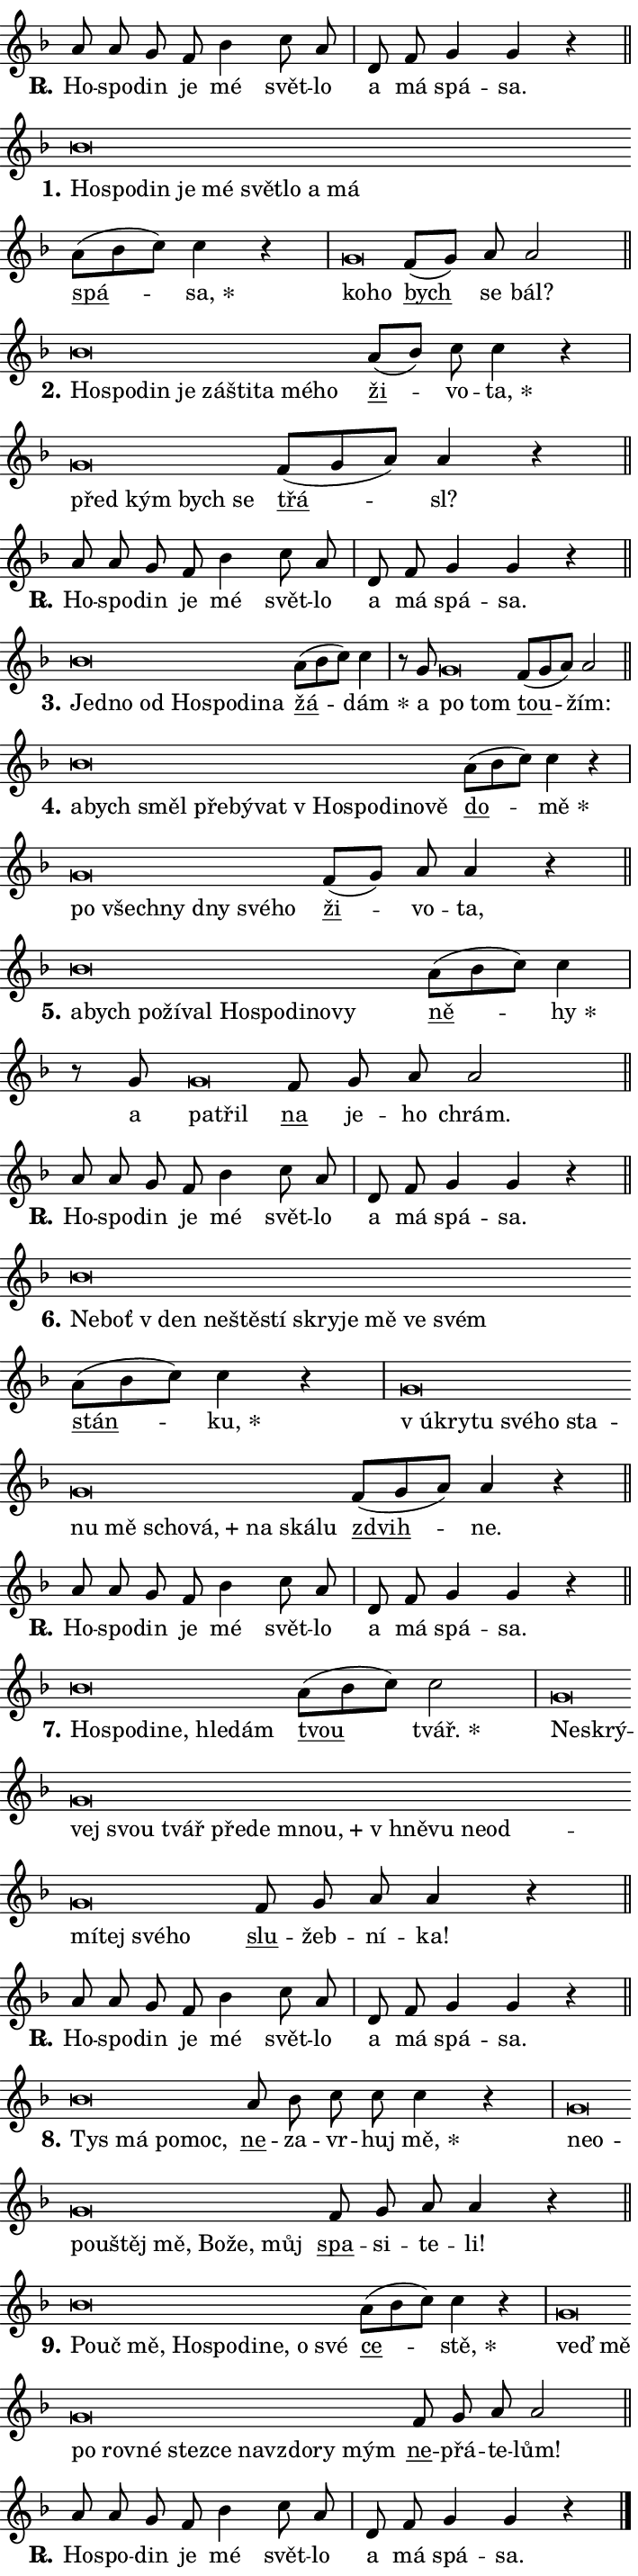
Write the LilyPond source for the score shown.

\version "2.24.0"
\header { tagline = "" }
\paper {
  indent = 0\cm
  top-margin = 0\cm
  right-margin = 0.13\cm % to fit lyric hyphens
  bottom-margin = 0\cm
  left-margin = 0\cm
  paper-width = 12\cm
  page-breaking = #ly:one-page-breaking
  system-system-spacing.basic-distance = #11
  score-system-spacing.basic-distance = #11
  ragged-last = ##f
}


%% Author: Thomas Morley
%% https://lists.gnu.org/archive/html/lilypond-user/2020-05/msg00002.html
#(define (line-position grob)
"Returns position of @var[grob} in current system:
   @code{'start}, if at first time-step
   @code{'end}, if at last time-step
   @code{'middle} otherwise
"
  (let* ((col (ly:item-get-column grob))
         (ln (ly:grob-object col 'left-neighbor))
         (rn (ly:grob-object col 'right-neighbor))
         (col-to-check-left (if (ly:grob? ln) ln col))
         (col-to-check-right (if (ly:grob? rn) rn col))
         (break-dir-left
           (and
             (ly:grob-property col-to-check-left 'non-musical #f)
             (ly:item-break-dir col-to-check-left)))
         (break-dir-right
           (and
             (ly:grob-property col-to-check-right 'non-musical #f)
             (ly:item-break-dir col-to-check-right))))
        (cond ((eqv? 1 break-dir-left) 'start)
              ((eqv? -1 break-dir-right) 'end)
              (else 'middle))))

#(define (tranparent-at-line-position vctor)
  (lambda (grob)
  "Relying on @code{line-position} select the relevant enry from @var{vctor}.
Used to determine transparency,"
    (case (line-position grob)
      ((end) (not (vector-ref vctor 0)))
      ((middle) (not (vector-ref vctor 1)))
      ((start) (not (vector-ref vctor 2))))))

noteHeadBreakVisibility =
#(define-music-function (break-visibility)(vector?)
"Makes @code{NoteHead}s transparent relying on @var{break-visibility}"
#{
  \override NoteHead.transparent =
    #(tranparent-at-line-position break-visibility)
#})

#(define delete-ledgers-for-transparent-note-heads
  (lambda (grob)
    "Reads whether a @code{NoteHead} is transparent.
If so this @code{NoteHead} is removed from @code{'note-heads} from
@var{grob}, which is supposed to be @code{LedgerLineSpanner}.
As a result ledgers are not printed for this @code{NoteHead}"
    (let* ((nhds-array (ly:grob-object grob 'note-heads))
           (nhds-list
             (if (ly:grob-array? nhds-array)
                 (ly:grob-array->list nhds-array)
                 '()))
           ;; Relies on the transparent-property being done before
           ;; Staff.LedgerLineSpanner.after-line-breaking is executed.
           ;; This is fragile ...
           (to-keep
             (remove
               (lambda (nhd)
                 (ly:grob-property nhd 'transparent #f))
               nhds-list)))
      ;; TODO find a better method to iterate over grob-arrays, similiar
      ;; to filter/remove etc for lists
      ;; For now rebuilt from scratch
      (set! (ly:grob-object grob 'note-heads)  '())
      (for-each
        (lambda (nhd)
          (ly:pointer-group-interface::add-grob grob 'note-heads nhd))
        to-keep))))

squashNotes = {
  \override NoteHead.X-extent = #'(-0.2 . 0.2)
  \override NoteHead.Y-extent = #'(-0.75 . 0)
  \override NoteHead.stencil =
    #(lambda (grob)
       (let ((pos (ly:grob-property grob 'staff-position)))
         (begin
           (if (< pos -7) (display "ERROR: Lower brevis then expected\n") (display ""))
           (if (<= pos -6) ly:text-interface::print ly:note-head::print))))
}
unSquashNotes = {
  \revert NoteHead.X-extent
  \revert NoteHead.Y-extent
  \revert NoteHead.stencil
}

hideNotes = \noteHeadBreakVisibility #begin-of-line-visible
unHideNotes = \noteHeadBreakVisibility #all-visible

% work-around for resetting accidentals
% https://lilypond.org/doc/v2.23/Documentation/notation/displaying-rhythms#unmetered-music
cadenzaMeasure = {
  \cadenzaOff
  \partial 1024 s1024
  \cadenzaOn
}

#(define-markup-command (accent layout props text) (markup?)
  "Underline accented syllable"
  (interpret-markup layout props
    #{\markup \override #'(offset . 4.3) \underline { #text }#}))

responsum = \markup \concat {
  "R" \hspace #-1.05 \path #0.1 #'((moveto 0 0.07) (lineto 0.9 0.8)) \hspace #0.05 "."
}

spaceSize = #0.6828661417322834 % exact space size for TeX Gyre Schola

\layout {
  \context {
    \Staff
    \remove "Time_signature_engraver"
    \override LedgerLineSpanner.after-line-breaking = #delete-ledgers-for-transparent-note-heads
  }
  \context {
    \Lyrics {
      \override LyricSpace.minimum-distance = \spaceSize
      \override LyricText.font-name = #"TeX Gyre Schola"
      \override LyricText.font-size = 1
      \override StanzaNumber.font-name = #"TeX Gyre Schola Bold"
      \override StanzaNumber.font-size = 1
    }
  }
  \context {
    \Score 
    \override NoteHead.text =
      #(lambda (grob) 
        (let ((pos (ly:grob-property grob 'staff-position)))
          #{\markup {
            \combine
              \halign #-0.55 \raise #(if (= pos -6) 0 0.5) \override #'(thickness . 2) \draw-line #'(3.2 . 0)
              \musicglyph "noteheads.sM1"
          }#}))
  }
}

% magnetic-lyrics.ily
%
%   written by
%     Jean Abou Samra <jean@abou-samra.fr>
%     Werner Lemberg <wl@gnu.org>
%
%   adapted by
%     Jiri Hon <jiri.hon@gmail.com>
%
% Version 2022-Apr-15

% https://www.mail-archive.com/lilypond-user@gnu.org/msg149350.html

#(define (Left_hyphen_pointer_engraver context)
   "Collect syllable-hyphen-syllable occurrences in lyrics and store
them in properties.  This engraver only looks to the left.  For
example, if the lyrics input is @code{foo -- bar}, it does the
following.

@itemize @bullet
@item
Set the @code{text} property of the @code{LyricHyphen} grob between
@q{foo} and @q{bar} to @code{foo}.

@item
Set the @code{left-hyphen} property of the @code{LyricText} grob with
text @q{foo} to the @code{LyricHyphen} grob between @q{foo} and
@q{bar}.
@end itemize

Use this auxiliary engraver in combination with the
@code{lyric-@/text::@/apply-@/magnetic-@/offset!} hook."
   (let ((hyphen #f)
         (text #f))
     (make-engraver
      (acknowledgers
       ((lyric-syllable-interface engraver grob source-engraver)
        (set! text grob)))
      (end-acknowledgers
       ((lyric-hyphen-interface engraver grob source-engraver)
        ;(when (not (grob::has-interface grob 'lyric-space-interface))
          (set! hyphen grob)));)
      ((stop-translation-timestep engraver)
       (when (and text hyphen)
         (ly:grob-set-object! text 'left-hyphen hyphen))
       (set! text #f)
       (set! hyphen #f)))))

#(define (lyric-text::apply-magnetic-offset! grob)
   "If the space between two syllables is less than the value in
property @code{LyricText@/.details@/.squash-threshold}, move the right
syllable to the left so that it gets concatenated with the left
syllable.

Use this function as a hook for
@code{LyricText@/.after-@/line-@/breaking} if the
@code{Left_@/hyphen_@/pointer_@/engraver} is active."
   (let ((hyphen (ly:grob-object grob 'left-hyphen #f)))
     (when hyphen
       (let ((left-text (ly:spanner-bound hyphen LEFT)))
         (when (grob::has-interface left-text 'lyric-syllable-interface)
           (let* ((common (ly:grob-common-refpoint grob left-text X))
                  (this-x-ext (ly:grob-extent grob common X))
                  (left-x-ext
                   (begin
                     ;; Trigger magnetism for left-text.
                     (ly:grob-property left-text 'after-line-breaking)
                     (ly:grob-extent left-text common X)))
                  ;; `delta` is the gap width between two syllables.
                  (delta (- (interval-start this-x-ext)
                            (interval-end left-x-ext)))
                  (details (ly:grob-property grob 'details))
                  (threshold (assoc-get 'squash-threshold details 0.2)))
             (when (< delta threshold)
               (let* (;; We have to manipulate the input text so that
                      ;; ligatures crossing syllable boundaries are not
                      ;; disabled.  For languages based on the Latin
                      ;; script this is essentially a beautification.
                      ;; However, for non-Western scripts it can be a
                      ;; necessity.
                      (lt (ly:grob-property left-text 'text))
                      (rt (ly:grob-property grob 'text))
                      (is-space (grob::has-interface hyphen 'lyric-space-interface))
                      (space (if is-space " " ""))
                      (extra-delta (if is-space spaceSize 0))
                      ;; Append new syllable.
                      (ltrt-space (if (and (string? lt) (string? rt))
                                (string-append lt space rt)
                                (make-concat-markup (list lt space rt))))
                      ;; Right-align `ltrt` to the right side.
                      (ltrt-space-markup (grob-interpret-markup
                               grob
                               (make-translate-markup
                                (cons (interval-length this-x-ext) 0)
                                (make-right-align-markup ltrt-space)))))
                 (begin
                   ;; Don't print `left-text`.
                   (ly:grob-set-property! left-text 'stencil #f)
                   ;; Set text and stencil (which holds all collected
                   ;; syllables so far) and shift it to the left.
                   (ly:grob-set-property! grob 'text ltrt-space)
                   (ly:grob-set-property! grob 'stencil ltrt-space-markup)
                   (ly:grob-translate-axis! grob (- (- delta extra-delta)) X))))))))))


#(define (lyric-hyphen::displace-bounds-first grob)
   ;; Make very sure this callback isn't triggered too early.
   (let ((left (ly:spanner-bound grob LEFT))
         (right (ly:spanner-bound grob RIGHT)))
     (ly:grob-property left 'after-line-breaking)
     (ly:grob-property right 'after-line-breaking)
     (ly:lyric-hyphen::print grob)))

squashThreshold = #0.4

\layout {
  \context {
    \Lyrics
    \consists #Left_hyphen_pointer_engraver
    \override LyricText.after-line-breaking =
      #lyric-text::apply-magnetic-offset!
    \override LyricHyphen.stencil = #lyric-hyphen::displace-bounds-first
    \override LyricText.details.squash-threshold = \squashThreshold
    \override LyricHyphen.minimum-distance = 0
    \override LyricHyphen.minimum-length = \squashThreshold
  }
}

squashText = \override LyricText.details.squash-threshold = 9999
unSquashText = \override LyricText.details.squash-threshold = \squashThreshold

leftText = \override LyricText.self-alignment-X = #LEFT
unLeftText = \revert LyricText.self-alignment-X

starOffset = #(lambda (grob) 
                (let ((x_offset (ly:self-alignment-interface::aligned-on-x-parent grob)))
                  (if (= x_offset 0) 0 (+ x_offset 1.2))))

star = #(define-music-function (syllable)(string?)
"Append star separator at the end of a syllable"
#{
  \once \override LyricText.X-offset = #starOffset
  \lyricmode { \markup {
    #syllable
    \override #'((font-name . "TeX Gyre Schola Bold")) \hspace #0.2 \lower #0.65 \larger "*"
  } }
#})

starAccent = #(define-music-function (syllable)(string?)
"Append star separator at the end of a syllable and make accent"
#{
  \once \override LyricText.X-offset = #starOffset
  \lyricmode { \markup {
    \accent #syllable
    \override #'((font-name . "TeX Gyre Schola Bold")) \hspace #0.2 \lower #0.65 \larger "*"
  } }
#})

breath = #(define-music-function (syllable)(string?)
"Append breathing indicator at the end of a syllable"
#{
  \lyricmode { \markup { #syllable "+" } }
#})

optionalBreath = #(define-music-function (syllable)(string?)
"Append optional breathing indicator at the end of a syllable"
#{
  \lyricmode { \markup { #syllable "(+)" } }
#})


\score {
    <<
        \new Voice = "melody" { \cadenzaOn \key f \major \relative { a'8 a g f bes4 c8 a \cadenzaMeasure \bar "|" d, f \bar "" g4 g r \cadenzaMeasure \bar "||" \break } }
        \new Lyrics \lyricsto "melody" { \lyricmode { \set stanza = \responsum
Ho -- spo -- din je mé svět -- lo a má spá -- sa. } }
    >>
    \layout {}
}

\score {
    <<
        \new Voice = "melody" { \cadenzaOn \key f \major \relative { \squashNotes bes'\breve*1/16 \hideNotes \breve*1/16 \bar "" \breve*1/16 \bar "" \breve*1/16 \bar "" \breve*1/16 \bar "" \breve*1/16 \bar "" \breve*1/16 \bar "" \breve*1/16 \breve*1/16 \bar "" \unHideNotes \unSquashNotes \bar "" a8[( bes c)] c4 r \cadenzaMeasure \bar "|" \squashNotes g\breve*1/16 \hideNotes \breve*1/16 \bar "" \unHideNotes \unSquashNotes \bar "" f8[( g)] a a2 \cadenzaMeasure \bar "||" \break } }
        \new Lyrics \lyricsto "melody" { \lyricmode { \set stanza = "1."
\leftText Ho -- \squashText spo -- din je mé svět -- lo a má \unLeftText \unSquashText \markup \accent spá -- \star sa, \leftText ko -- \squashText ho \unLeftText \unSquashText \markup \accent bych se bál? } }
    >>
    \layout {}
}

\score {
    <<
        \new Voice = "melody" { \cadenzaOn \key f \major \relative { \squashNotes bes'\breve*1/16 \hideNotes \breve*1/16 \bar "" \breve*1/16 \bar "" \breve*1/16 \bar "" \breve*1/16 \bar "" \breve*1/16 \bar "" \breve*1/16 \bar "" \breve*1/16 \breve*1/16 \bar "" \unHideNotes \unSquashNotes \bar "" a8[( bes)] c c4 r \cadenzaMeasure \bar "|" \squashNotes g\breve*1/16 \hideNotes \breve*1/16 \bar "" \breve*1/16 \breve*1/16 \bar "" \unHideNotes \unSquashNotes \bar "" f8[( g a)] a4 r \cadenzaMeasure \bar "||" \break } }
        \new Lyrics \lyricsto "melody" { \lyricmode { \set stanza = "2."
\leftText Ho -- \squashText spo -- din je zá -- šti -- ta mé -- ho \unLeftText \unSquashText \markup \accent ži -- vo -- \star ta, \leftText před \squashText kým bych se \unLeftText \unSquashText \markup \accent třá -- sl? } }
    >>
    \layout {}
}

\score {
    <<
        \new Voice = "melody" { \cadenzaOn \key f \major \relative { a'8 a g f bes4 c8 a \cadenzaMeasure \bar "|" d, f \bar "" g4 g r \cadenzaMeasure \bar "||" \break } }
        \new Lyrics \lyricsto "melody" { \lyricmode { \set stanza = \responsum
Ho -- spo -- din je mé svět -- lo a má spá -- sa. } }
    >>
    \layout {}
}

\score {
    <<
        \new Voice = "melody" { \cadenzaOn \key f \major \relative { \squashNotes bes'\breve*1/16 \hideNotes \breve*1/16 \bar "" \breve*1/16 \bar "" \breve*1/16 \bar "" \breve*1/16 \bar "" \breve*1/16 \breve*1/16 \bar "" \unHideNotes \unSquashNotes \bar "" a8[( bes c)] c4 \cadenzaMeasure \bar "|" r8 g8 \squashNotes g\breve*1/16 \hideNotes \breve*1/16 \bar "" \unHideNotes \unSquashNotes \bar "" f8[( g a)] a2 \cadenzaMeasure \bar "||" \break } }
        \new Lyrics \lyricsto "melody" { \lyricmode { \set stanza = "3."
\leftText Jed -- \squashText no od Ho -- spo -- di -- na \unLeftText \unSquashText \markup \accent žá -- \star dám a \leftText po \squashText tom \unLeftText \unSquashText \markup \accent tou -- žím: } }
    >>
    \layout {}
}

\score {
    <<
        \new Voice = "melody" { \cadenzaOn \key f \major \relative { \squashNotes bes'\breve*1/16 \hideNotes \breve*1/16 \bar "" \breve*1/16 \bar "" \breve*1/16 \bar "" \breve*1/16 \bar "" \breve*1/16 \bar "" \breve*1/16 \bar "" \breve*1/16 \bar "" \breve*1/16 \bar "" \breve*1/16 \breve*1/16 \bar "" \unHideNotes \unSquashNotes \bar "" a8[( bes c)] c4 r \cadenzaMeasure \bar "|" \squashNotes g\breve*1/16 \hideNotes \breve*1/16 \bar "" \breve*1/16 \bar "" \breve*1/16 \bar "" \breve*1/16 \breve*1/16 \bar "" \unHideNotes \unSquashNotes \bar "" f8[( g)] a a4 r \cadenzaMeasure \bar "||" \break } }
        \new Lyrics \lyricsto "melody" { \lyricmode { \set stanza = "4."
\leftText a -- \squashText bych směl pře -- bý -- vat "v Ho" -- spo -- di -- no -- vě \unLeftText \unSquashText \markup \accent do -- \star mě \leftText po \squashText všech -- ny dny své -- ho \unLeftText \unSquashText \markup \accent ži -- vo -- ta, } }
    >>
    \layout {}
}

\score {
    <<
        \new Voice = "melody" { \cadenzaOn \key f \major \relative { \squashNotes bes'\breve*1/16 \hideNotes \breve*1/16 \bar "" \breve*1/16 \bar "" \breve*1/16 \bar "" \breve*1/16 \bar "" \breve*1/16 \bar "" \breve*1/16 \bar "" \breve*1/16 \bar "" \breve*1/16 \breve*1/16 \bar "" \unHideNotes \unSquashNotes \bar "" a8[( bes c)] c4 \cadenzaMeasure \bar "|" r8 g8 \squashNotes g\breve*1/16 \hideNotes \breve*1/16 \bar "" \unHideNotes \unSquashNotes \bar "" f8 g a a2 \cadenzaMeasure \bar "||" \break } }
        \new Lyrics \lyricsto "melody" { \lyricmode { \set stanza = "5."
\leftText a -- \squashText bych po -- ží -- val Ho -- spo -- di -- no -- vy \unLeftText \unSquashText \markup \accent ně -- \star hy a \leftText pa -- \squashText třil \unLeftText \unSquashText \markup \accent na je -- ho chrám. } }
    >>
    \layout {}
}

\score {
    <<
        \new Voice = "melody" { \cadenzaOn \key f \major \relative { a'8 a g f bes4 c8 a \cadenzaMeasure \bar "|" d, f \bar "" g4 g r \cadenzaMeasure \bar "||" \break } }
        \new Lyrics \lyricsto "melody" { \lyricmode { \set stanza = \responsum
Ho -- spo -- din je mé svět -- lo a má spá -- sa. } }
    >>
    \layout {}
}

\score {
    <<
        \new Voice = "melody" { \cadenzaOn \key f \major \relative { \squashNotes bes'\breve*1/16 \hideNotes \breve*1/16 \bar "" \breve*1/16 \bar "" \breve*1/16 \bar "" \breve*1/16 \bar "" \breve*1/16 \bar "" \breve*1/16 \bar "" \breve*1/16 \bar "" \breve*1/16 \bar "" \breve*1/16 \breve*1/16 \bar "" \unHideNotes \unSquashNotes \bar "" a8[( bes c)] c4 r \cadenzaMeasure \bar "|" \squashNotes g\breve*1/16 \hideNotes \breve*1/16 \bar "" \breve*1/16 \bar "" \breve*1/16 \bar "" \breve*1/16 \bar "" \breve*1/16 \bar "" \breve*1/16 \bar "" \breve*1/16 \bar "" \breve*1/16 \bar "" \breve*1/16 \bar "" \breve*1/16 \bar "" \breve*1/16 \breve*1/16 \bar "" \unHideNotes \unSquashNotes \bar "" f8[( g a)] a4 r \cadenzaMeasure \bar "||" \break } }
        \new Lyrics \lyricsto "melody" { \lyricmode { \set stanza = "6."
\leftText Ne -- \squashText boť "v den" ne -- ště -- stí skry -- je mě ve svém \unLeftText \unSquashText \markup \accent stán -- \star ku, \leftText "v ú" -- \squashText kry -- tu své -- ho sta -- nu mě scho -- \breath "vá," na ská -- lu \unLeftText \unSquashText \markup \accent zdvih -- ne. } }
    >>
    \layout {}
}

\score {
    <<
        \new Voice = "melody" { \cadenzaOn \key f \major \relative { a'8 a g f bes4 c8 a \cadenzaMeasure \bar "|" d, f \bar "" g4 g r \cadenzaMeasure \bar "||" \break } }
        \new Lyrics \lyricsto "melody" { \lyricmode { \set stanza = \responsum
Ho -- spo -- din je mé svět -- lo a má spá -- sa. } }
    >>
    \layout {}
}

\score {
    <<
        \new Voice = "melody" { \cadenzaOn \key f \major \relative { \squashNotes bes'\breve*1/16 \hideNotes \breve*1/16 \bar "" \breve*1/16 \bar "" \breve*1/16 \bar "" \breve*1/16 \breve*1/16 \bar "" \unHideNotes \unSquashNotes \bar "" a8[( bes c)] c2 \cadenzaMeasure \bar "|" \squashNotes g\breve*1/16 \hideNotes \breve*1/16 \bar "" \breve*1/16 \bar "" \breve*1/16 \bar "" \breve*1/16 \bar "" \breve*1/16 \bar "" \breve*1/16 \bar "" \breve*1/16 \bar "" \breve*1/16 \bar "" \breve*1/16 \bar "" \breve*1/16 \bar "" \breve*1/16 \bar "" \breve*1/16 \bar "" \breve*1/16 \bar "" \breve*1/16 \breve*1/16 \bar "" \unHideNotes \unSquashNotes \bar "" f8 g a a4 r \cadenzaMeasure \bar "||" \break } }
        \new Lyrics \lyricsto "melody" { \lyricmode { \set stanza = "7."
\leftText Ho -- \squashText spo -- di -- ne, hle -- dám \unLeftText \unSquashText \markup \accent tvou \star tvář. \leftText Ne -- \squashText skrý -- vej svou tvář pře -- de \breath "mnou," "v hně" -- vu ne -- od -- mí -- tej své -- ho \unLeftText \unSquashText \markup \accent slu -- žeb -- ní -- ka! } }
    >>
    \layout {}
}

\score {
    <<
        \new Voice = "melody" { \cadenzaOn \key f \major \relative { a'8 a g f bes4 c8 a \cadenzaMeasure \bar "|" d, f \bar "" g4 g r \cadenzaMeasure \bar "||" \break } }
        \new Lyrics \lyricsto "melody" { \lyricmode { \set stanza = \responsum
Ho -- spo -- din je mé svět -- lo a má spá -- sa. } }
    >>
    \layout {}
}

\score {
    <<
        \new Voice = "melody" { \cadenzaOn \key f \major \relative { \squashNotes bes'\breve*1/16 \hideNotes \breve*1/16 \bar "" \breve*1/16 \breve*1/16 \bar "" \unHideNotes \unSquashNotes \bar "" a8 bes c c c4 r \cadenzaMeasure \bar "|" \squashNotes g\breve*1/16 \hideNotes \breve*1/16 \bar "" \breve*1/16 \bar "" \breve*1/16 \bar "" \breve*1/16 \bar "" \breve*1/16 \bar "" \breve*1/16 \breve*1/16 \bar "" \unHideNotes \unSquashNotes \bar "" f8 g a a4 r \cadenzaMeasure \bar "||" \break } }
        \new Lyrics \lyricsto "melody" { \lyricmode { \set stanza = "8."
\leftText Tys \squashText má po -- moc, \unLeftText \unSquashText \markup \accent ne -- za -- vr -- huj \star mě, \leftText ne -- \squashText o -- pou -- štěj mě, Bo -- že, můj \unLeftText \unSquashText \markup \accent spa -- si -- te -- li! } }
    >>
    \layout {}
}

\score {
    <<
        \new Voice = "melody" { \cadenzaOn \key f \major \relative { \squashNotes bes'\breve*1/16 \hideNotes \breve*1/16 \bar "" \breve*1/16 \bar "" \breve*1/16 \bar "" \breve*1/16 \bar "" \breve*1/16 \bar "" \breve*1/16 \bar "" \breve*1/16 \breve*1/16 \bar "" \unHideNotes \unSquashNotes \bar "" a8[( bes c)] c4 r \cadenzaMeasure \bar "|" \squashNotes g\breve*1/16 \hideNotes \breve*1/16 \bar "" \breve*1/16 \bar "" \breve*1/16 \bar "" \breve*1/16 \bar "" \breve*1/16 \bar "" \breve*1/16 \bar "" \breve*1/16 \bar "" \breve*1/16 \bar "" \breve*1/16 \breve*1/16 \bar "" \unHideNotes \unSquashNotes \bar "" f8 g a a2 \cadenzaMeasure \bar "||" \break } }
        \new Lyrics \lyricsto "melody" { \lyricmode { \set stanza = "9."
\leftText Po -- \squashText uč mě, Ho -- spo -- di -- ne, o své \unLeftText \unSquashText \markup \accent ce -- \star stě, \leftText veď \squashText mě po rov -- né stez -- ce na -- vzdo -- ry mým \unLeftText \unSquashText \markup \accent ne -- přá -- te -- lům! } }
    >>
    \layout {}
}

\score {
    <<
        \new Voice = "melody" { \cadenzaOn \key f \major \relative { a'8 a g f bes4 c8 a \cadenzaMeasure \bar "|" d, f \bar "" g4 g r \cadenzaMeasure \bar "||" \break } \bar "|." }
        \new Lyrics \lyricsto "melody" { \lyricmode { \set stanza = \responsum
Ho -- spo -- din je mé svět -- lo a má spá -- sa. } }
    >>
    \layout {}
}
